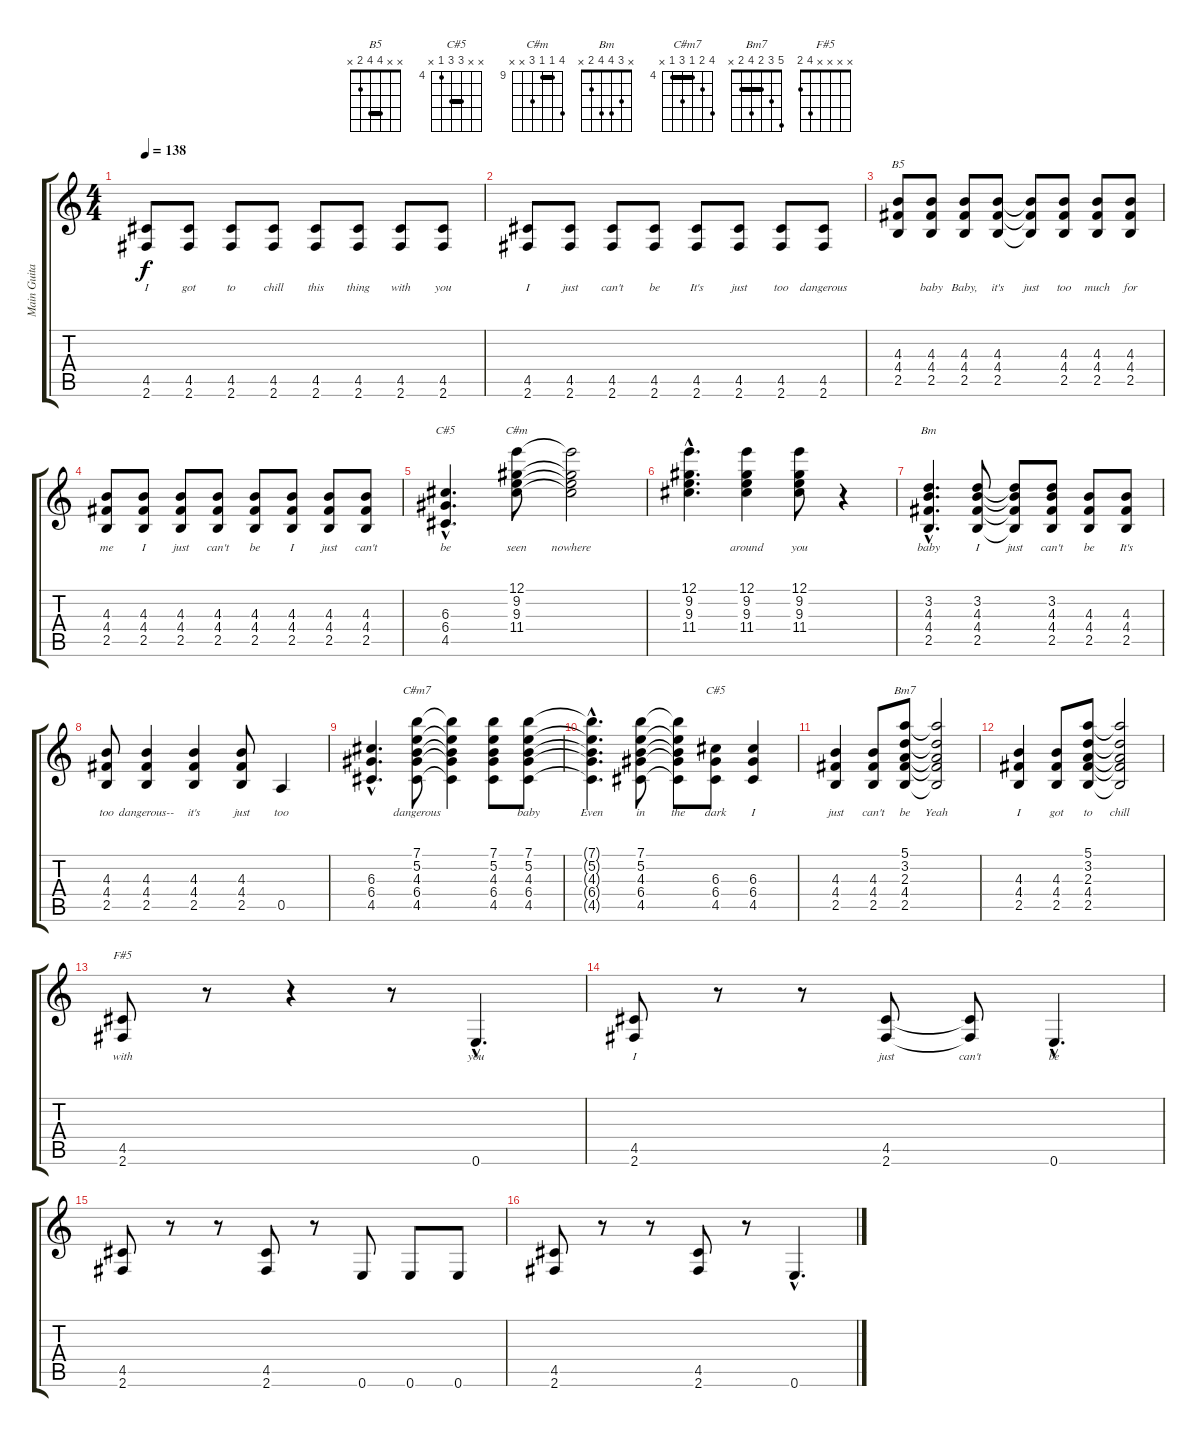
\track ("Main Guitar" "Main Guita") {instrument electricguitarjazz}
\staff {score tabs}
\tuning (E4 B3 G3 D3 A2 E2) {hide}
\chord ("B5" x x 4 4 2 x) {barre 4}
\chord ("C#5" x x 6 6 4 x) {firstfret 4}
\chord ("C#m" 12 9 9 11 x x) {firstfret 9 barre 9}
\chord ("Bm" x 3 4 4 2 x)
\chord ("C#m7" 7 5 4 6 4 x) {firstfret 4 barre 4}
\chord ("C#5" x x 6 6 4 x) {firstfret 4 barre 6}
\chord ("Bm7" 5 3 2 4 2 x) {barre 2}
\chord ("F#5" x x x x 4 2)
\ts (4 4)
\tempo 138
\clef g2
\ks c
(4.5 2.6).8{lyrics (0 "I") lyrics (1 "") lyrics (2 "") lyrics (3 "") lyrics (4 "") dy f} (4.5 2.6).8{lyrics (0 "got") lyrics (1 "") lyrics (2 "") lyrics (3 "") lyrics (4 "")} (4.5 2.6).8{lyrics (0 "to") lyrics (1 "") lyrics (2 "") lyrics (3 "") lyrics (4 "")} (4.5 2.6).8{lyrics (0 "chill") lyrics (1 "") lyrics (2 "") lyrics (3 "") lyrics (4 "")} (4.5 2.6).8{lyrics (0 "this") lyrics (1 "") lyrics (2 "") lyrics (3 "") lyrics (4 "")} (4.5 2.6).8{lyrics (0 "thing") lyrics (1 "") lyrics (2 "") lyrics (3 "") lyrics (4 "")} (4.5 2.6).8{lyrics (0 "with") lyrics (1 "") lyrics (2 "") lyrics (3 "") lyrics (4 "")} (4.5 2.6).8{lyrics (0 "you") lyrics (1 "") lyrics (2 "") lyrics (3 "") lyrics (4 "")} |
(4.5 2.6).8{lyrics (0 "I") lyrics (1 "") lyrics (2 "") lyrics (3 "") lyrics (4 "")} (4.5 2.6).8{lyrics (0 "just") lyrics (1 "") lyrics (2 "") lyrics (3 "") lyrics (4 "")} (4.5 2.6).8{lyrics (0 "can't") lyrics (1 "") lyrics (2 "") lyrics (3 "") lyrics (4 "")} (4.5 2.6).8{lyrics (0 "be") lyrics (1 "") lyrics (2 "") lyrics (3 "") lyrics (4 "")} (4.5 2.6).8{lyrics (0 "It's") lyrics (1 "") lyrics (2 "") lyrics (3 "") lyrics (4 "")} (4.5 2.6).8{lyrics (0 "just") lyrics (1 "") lyrics (2 "") lyrics (3 "") lyrics (4 "")} (4.5 2.6).8{lyrics (0 "too") lyrics (1 "") lyrics (2 "") lyrics (3 "") lyrics (4 "")} (4.5 2.6).8{lyrics (0 "dangerous") lyrics (1 "") lyrics (2 "") lyrics (3 "") lyrics (4 "")} |
(4.3 4.4 2.5).8{ch "B5" lyrics (0 "") lyrics (1 "") lyrics (2 "") lyrics (3 "") lyrics (4 "")} (4.3 4.4 2.5).8{lyrics (0 "baby") lyrics (1 "") lyrics (2 "") lyrics (3 "") lyrics (4 "")} (4.3 4.4 2.5).8{lyrics (0 "Baby,") lyrics (1 "") lyrics (2 "") lyrics (3 "") lyrics (4 "")} (4.3 4.4 2.5).8{lyrics (0 "it's") lyrics (1 "") lyrics (2 "") lyrics (3 "") lyrics (4 "")} (4.3{t} 4.4{t} 2.5{t}).8{lyrics (0 "just") lyrics (1 "") lyrics (2 "") lyrics (3 "") lyrics (4 "")} (4.3 4.4 2.5).8{lyrics (0 "too") lyrics (1 "") lyrics (2 "") lyrics (3 "") lyrics (4 "")} (4.3 4.4 2.5).8{lyrics (0 "much") lyrics (1 "") lyrics (2 "") lyrics (3 "") lyrics (4 "")} (4.3 4.4 2.5).8{lyrics (0 "for") lyrics (1 "") lyrics (2 "") lyrics (3 "") lyrics (4 "")} |
(4.3 4.4 2.5).8{lyrics (0 "me") lyrics (1 "") lyrics (2 "") lyrics (3 "") lyrics (4 "")} (4.3 4.4 2.5).8{lyrics (0 "I") lyrics (1 "") lyrics (2 "") lyrics (3 "") lyrics (4 "")} (4.3 4.4 2.5).8{lyrics (0 "just") lyrics (1 "") lyrics (2 "") lyrics (3 "") lyrics (4 "")} (4.3 4.4 2.5).8{lyrics (0 "can't") lyrics (1 "") lyrics (2 "") lyrics (3 "") lyrics (4 "")} (4.3 4.4 2.5).8{lyrics (0 "be") lyrics (1 "") lyrics (2 "") lyrics (3 "") lyrics (4 "")} (4.3 4.4 2.5).8{lyrics (0 "I") lyrics (1 "") lyrics (2 "") lyrics (3 "") lyrics (4 "")} (4.3 4.4 2.5).8{lyrics (0 "just") lyrics (1 "") lyrics (2 "") lyrics (3 "") lyrics (4 "")} (4.3 4.4 2.5).8{lyrics (0 "can't") lyrics (1 "") lyrics (2 "") lyrics (3 "") lyrics (4 "")} |
(6.3{hac} 6.4{hac} 4.5{hac}).4{d ch "C#5" lyrics (0 "be") lyrics (1 "") lyrics (2 "") lyrics (3 "") lyrics (4 "")} (12.1 9.2 9.3 11.4).8{ch "C#m" lyrics (0 "seen") lyrics (1 "") lyrics (2 "") lyrics (3 "") lyrics (4 "")} (12.1{t} 9.2{t} 9.3{t} 11.4{t}).2{lyrics (0 "nowhere") lyrics (1 "") lyrics (2 "") lyrics (3 "") lyrics (4 "")} |
(12.1{hac} 9.2{hac} 9.3{hac} 11.4{hac}).4{d lyrics (0 "") lyrics (1 "") lyrics (2 "") lyrics (3 "") lyrics (4 "")} (12.1 9.2 9.3 11.4).4{lyrics (0 "around") lyrics (1 "") lyrics (2 "") lyrics (3 "") lyrics (4 "")} (12.1 9.2 9.3 11.4).8{lyrics (0 "you") lyrics (1 "") lyrics (2 "") lyrics (3 "") lyrics (4 "")} r.4 |
(3.2{hac} 4.3{hac} 4.4{hac} 2.5{hac}).4{d ch "Bm" lyrics (0 "baby") lyrics (1 "") lyrics (2 "") lyrics (3 "") lyrics (4 "")} (3.2 4.3 4.4 2.5).8{lyrics (0 "I") lyrics (1 "") lyrics (2 "") lyrics (3 "") lyrics (4 "")} (3.2{t} 4.3{t} 4.4{t} 2.5{t}).8{lyrics (0 "just") lyrics (1 "") lyrics (2 "") lyrics (3 "") lyrics (4 "")} (3.2 4.3 4.4 2.5).8{lyrics (0 "can't") lyrics (1 "") lyrics (2 "") lyrics (3 "") lyrics (4 "")} (4.3 4.4 2.5).8{lyrics (0 "be") lyrics (1 "") lyrics (2 "") lyrics (3 "") lyrics (4 "")} (4.3 4.4 2.5).8{lyrics (0 "It's") lyrics (1 "") lyrics (2 "") lyrics (3 "") lyrics (4 "")} |
(4.3 4.4 2.5).8{lyrics (0 "too") lyrics (1 "") lyrics (2 "") lyrics (3 "") lyrics (4 "")} (4.3 4.4 2.5).4{lyrics (0 "dangerous--") lyrics (1 "") lyrics (2 "") lyrics (3 "") lyrics (4 "")} (4.3 4.4 2.5).4{lyrics (0 "it's") lyrics (1 "") lyrics (2 "") lyrics (3 "") lyrics (4 "")} (4.3 4.4 2.5).8{lyrics (0 "just") lyrics (1 "") lyrics (2 "") lyrics (3 "") lyrics (4 "")} 0.5.4{lyrics (0 "too") lyrics (1 "") lyrics (2 "") lyrics (3 "") lyrics (4 "")} |
(6.3{hac} 6.4{hac} 4.5{hac}).4{d lyrics (0 "") lyrics (1 "") lyrics (2 "") lyrics (3 "") lyrics (4 "")} (7.1 5.2 4.3 6.4 4.5).8{ch "C#m7" lyrics (0 "dangerous") lyrics (1 "") lyrics (2 "") lyrics (3 "") lyrics (4 "")} (7.1{t} 5.2{t} 4.3{t} 6.4{t} 4.5{t}).4{lyrics (0 "") lyrics (1 "") lyrics (2 "") lyrics (3 "") lyrics (4 "")} (7.1 5.2 4.3 6.4 4.5).8{lyrics (0 "") lyrics (1 "") lyrics (2 "") lyrics (3 "") lyrics (4 "")} (7.1 5.2 4.3 6.4 4.5).8{lyrics (0 "baby") lyrics (1 "") lyrics (2 "") lyrics (3 "") lyrics (4 "")} |
(7.1{hac t} 5.2{hac t} 4.3{hac t} 6.4{hac t} 4.5{hac t}).4{d lyrics (0 "Even") lyrics (1 "") lyrics (2 "") lyrics (3 "") lyrics (4 "")} (7.1 5.2 4.3 6.4 4.5).8{lyrics (0 "in") lyrics (1 "") lyrics (2 "") lyrics (3 "") lyrics (4 "")} (7.1{t} 5.2{t} 4.3{t} 6.4{t} 4.5{t}).8{lyrics (0 "the") lyrics (1 "") lyrics (2 "") lyrics (3 "") lyrics (4 "")} (6.3 6.4 4.5).8{ch "C#5" lyrics (0 "dark") lyrics (1 "") lyrics (2 "") lyrics (3 "") lyrics (4 "")} (6.3 6.4 4.5).4{lyrics (0 "I") lyrics (1 "") lyrics (2 "") lyrics (3 "") lyrics (4 "")} |
(4.3 4.4 2.5).4{lyrics (0 "just") lyrics (1 "") lyrics (2 "") lyrics (3 "") lyrics (4 "")} (4.3 4.4 2.5).8{lyrics (0 "can't") lyrics (1 "") lyrics (2 "") lyrics (3 "") lyrics (4 "")} (5.1 3.2 2.3 4.4 2.5).8{ch "Bm7" lyrics (0 "be") lyrics (1 "") lyrics (2 "") lyrics (3 "") lyrics (4 "")} (5.1{t} 3.2{t} 2.3{t} 4.4{t} 2.5{t}).2{lyrics (0 "Yeah") lyrics (1 "") lyrics (2 "") lyrics (3 "") lyrics (4 "")} |
(4.3 4.4 2.5).4{lyrics (0 "I") lyrics (1 "") lyrics (2 "") lyrics (3 "") lyrics (4 "")} (4.3 4.4 2.5).8{lyrics (0 "got") lyrics (1 "") lyrics (2 "") lyrics (3 "") lyrics (4 "")} (5.1 3.2 2.3 4.4 2.5).8{lyrics (0 "to") lyrics (1 "") lyrics (2 "") lyrics (3 "") lyrics (4 "")} (5.1{t} 3.2{t} 2.3{t} 4.4{t} 2.5{t}).2{lyrics (0 "chill") lyrics (1 "") lyrics (2 "") lyrics (3 "") lyrics (4 "")} |
(4.5 2.6).8{ch "F#5" lyrics (0 "with") lyrics (1 "") lyrics (2 "") lyrics (3 "") lyrics (4 "")} r.8 r.4 r.8 0.6{hac}.4{d lyrics (0 "you") lyrics (1 "") lyrics (2 "") lyrics (3 "") lyrics (4 "")} |
(4.5 2.6).8{lyrics (0 "I") lyrics (1 "") lyrics (2 "") lyrics (3 "") lyrics (4 "")} r.8 r.8 (4.5 2.6).8{lyrics (0 "just") lyrics (1 "") lyrics (2 "") lyrics (3 "") lyrics (4 "")} (4.5{t} 2.6{t}).8{lyrics (0 "can't") lyrics (1 "") lyrics (2 "") lyrics (3 "") lyrics (4 "")} 0.6{hac}.4{d lyrics (0 "be") lyrics (1 "") lyrics (2 "") lyrics (3 "") lyrics (4 "")} |
(4.5 2.6).8{lyrics (0 "") lyrics (1 "") lyrics (2 "") lyrics (3 "") lyrics (4 "")} r.8 r.8 (4.5 2.6).8{lyrics (0 "") lyrics (1 "") lyrics (2 "") lyrics (3 "") lyrics (4 "")} r.8 0.6.8 0.6.8 0.6.8 |
(4.5 2.6).8 r.8 r.8 (4.5 2.6).8 r.8 0.6{hac}.4{d}
